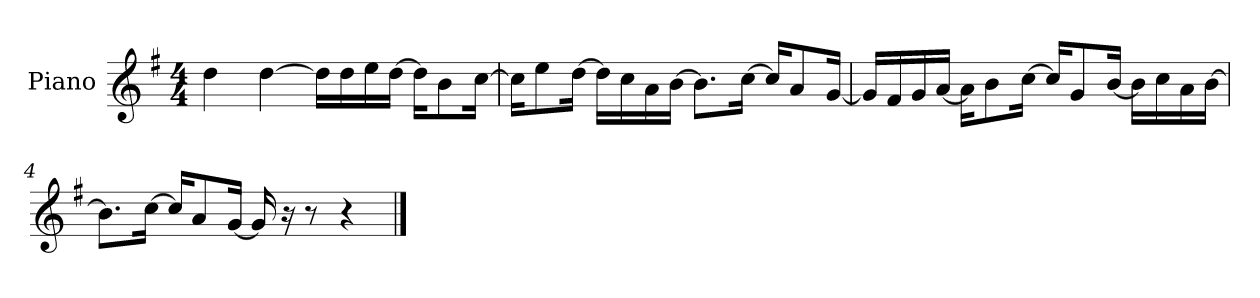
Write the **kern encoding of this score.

**kern
*part1
*staff1
*I"Piano
*I'P-no
*clefG2
*k[f#]
*M4/4
*MM90
=1
4dd\
[4dd\
16dd\LL]
16dd\
16ee\
[16dd\JJ
16dd\KL]
8b\
[16cc\Jk
=2
16cc\KL]
8ee\
[16dd\Jk
16dd\LL]
16cc\
16a\
[16b\JJ
8.b\L]
[16cc\Jk
16cc/KL]
8a/
[16g/Jk
=3
16g/LL]
16f#/
16g/
[16a/JJ
16a\KL]
8b\
[16cc\Jk
16cc/KL]
8g/
[16b/Jk
16b\LL]
16cc\
16a\
[16b\JJ
!!LO:LB:g=z
=4
8.b\L]
[16cc\Jk
16cc/KL]
8a/
[16g/Jk
16g/]
16r
8r
4r
==
*-
